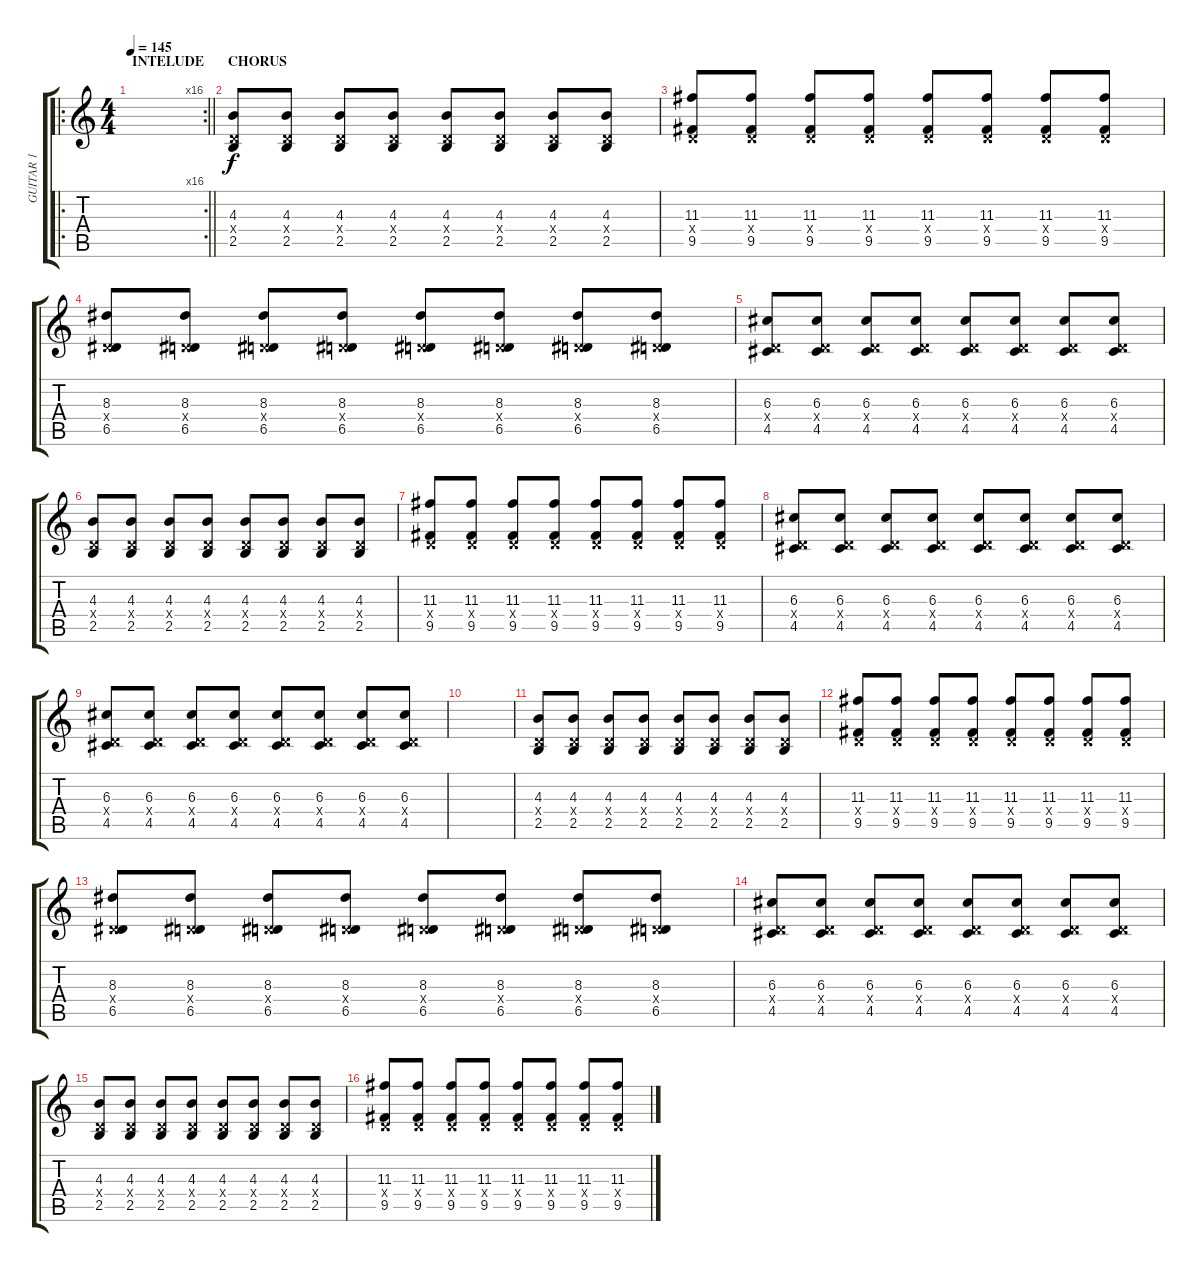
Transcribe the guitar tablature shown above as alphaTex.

\track ("GUITAR 1" "GUITAR 1") {instrument distortionguitar}
\staff {score tabs}
\tuning (E4 B3 G3 D3 A2 D2) {hide}
\ro
\rc 16
\ts (4 4)
\section ("" "INTELUDE")
\tempo 145
\clef g2
\barLineRight lightlight
\ks c
|
\section ("" "CHORUS")
(4.3 0.4{x} 2.5).8 (4.3 0.4{x} 2.5).8 (4.3 0.4{x} 2.5).8 (4.3 0.4{x} 2.5).8 (4.3 0.4{x} 2.5).8 (4.3 0.4{x} 2.5).8 (4.3 0.4{x} 2.5).8 (4.3 0.4{x} 2.5).8 |
(11.3 0.4{x} 9.5).8 (11.3 0.4{x} 9.5).8 (11.3 0.4{x} 9.5).8 (11.3 0.4{x} 9.5).8 (11.3 0.4{x} 9.5).8 (11.3 0.4{x} 9.5).8 (11.3 0.4{x} 9.5).8 (11.3 0.4{x} 9.5).8 |
(8.3 0.4{x} 6.5).8 (8.3 0.4{x} 6.5).8 (8.3 0.4{x} 6.5).8 (8.3 0.4{x} 6.5).8 (8.3 0.4{x} 6.5).8 (8.3 0.4{x} 6.5).8 (8.3 0.4{x} 6.5).8 (8.3 0.4{x} 6.5).8 |
(6.3 0.4{x} 4.5).8 (6.3 0.4{x} 4.5).8 (6.3 0.4{x} 4.5).8 (6.3 0.4{x} 4.5).8 (6.3 0.4{x} 4.5).8 (6.3 0.4{x} 4.5).8 (6.3 0.4{x} 4.5).8 (6.3 0.4{x} 4.5).8 |
(4.3 0.4{x} 2.5).8 (4.3 0.4{x} 2.5).8 (4.3 0.4{x} 2.5).8 (4.3 0.4{x} 2.5).8 (4.3 0.4{x} 2.5).8 (4.3 0.4{x} 2.5).8 (4.3 0.4{x} 2.5).8 (4.3 0.4{x} 2.5).8 |
(11.3 0.4{x} 9.5).8 (11.3 0.4{x} 9.5).8 (11.3 0.4{x} 9.5).8 (11.3 0.4{x} 9.5).8 (11.3 0.4{x} 9.5).8 (11.3 0.4{x} 9.5).8 (11.3 0.4{x} 9.5).8 (11.3 0.4{x} 9.5).8 |
(6.3 0.4{x} 4.5).8 (6.3 0.4{x} 4.5).8 (6.3 0.4{x} 4.5).8 (6.3 0.4{x} 4.5).8 (6.3 0.4{x} 4.5).8 (6.3 0.4{x} 4.5).8 (6.3 0.4{x} 4.5).8 (6.3 0.4{x} 4.5).8 |
(6.3 0.4{x} 4.5).8 (6.3 0.4{x} 4.5).8 (6.3 0.4{x} 4.5).8 (6.3 0.4{x} 4.5).8 (6.3 0.4{x} 4.5).8 (6.3 0.4{x} 4.5).8 (6.3 0.4{x} 4.5).8 (6.3 0.4{x} 4.5).8 |
|
(4.3 0.4{x} 2.5).8 (4.3 0.4{x} 2.5).8 (4.3 0.4{x} 2.5).8 (4.3 0.4{x} 2.5).8 (4.3 0.4{x} 2.5).8 (4.3 0.4{x} 2.5).8 (4.3 0.4{x} 2.5).8 (4.3 0.4{x} 2.5).8 |
(11.3 0.4{x} 9.5).8 (11.3 0.4{x} 9.5).8 (11.3 0.4{x} 9.5).8 (11.3 0.4{x} 9.5).8 (11.3 0.4{x} 9.5).8 (11.3 0.4{x} 9.5).8 (11.3 0.4{x} 9.5).8 (11.3 0.4{x} 9.5).8 |
(8.3 0.4{x} 6.5).8 (8.3 0.4{x} 6.5).8 (8.3 0.4{x} 6.5).8 (8.3 0.4{x} 6.5).8 (8.3 0.4{x} 6.5).8 (8.3 0.4{x} 6.5).8 (8.3 0.4{x} 6.5).8 (8.3 0.4{x} 6.5).8 |
(6.3 0.4{x} 4.5).8 (6.3 0.4{x} 4.5).8 (6.3 0.4{x} 4.5).8 (6.3 0.4{x} 4.5).8 (6.3 0.4{x} 4.5).8 (6.3 0.4{x} 4.5).8 (6.3 0.4{x} 4.5).8 (6.3 0.4{x} 4.5).8 |
(4.3 0.4{x} 2.5).8 (4.3 0.4{x} 2.5).8 (4.3 0.4{x} 2.5).8 (4.3 0.4{x} 2.5).8 (4.3 0.4{x} 2.5).8 (4.3 0.4{x} 2.5).8 (4.3 0.4{x} 2.5).8 (4.3 0.4{x} 2.5).8 |
(11.3 0.4{x} 9.5).8 (11.3 0.4{x} 9.5).8 (11.3 0.4{x} 9.5).8 (11.3 0.4{x} 9.5).8 (11.3 0.4{x} 9.5).8 (11.3 0.4{x} 9.5).8 (11.3 0.4{x} 9.5).8 (11.3 0.4{x} 9.5).8
